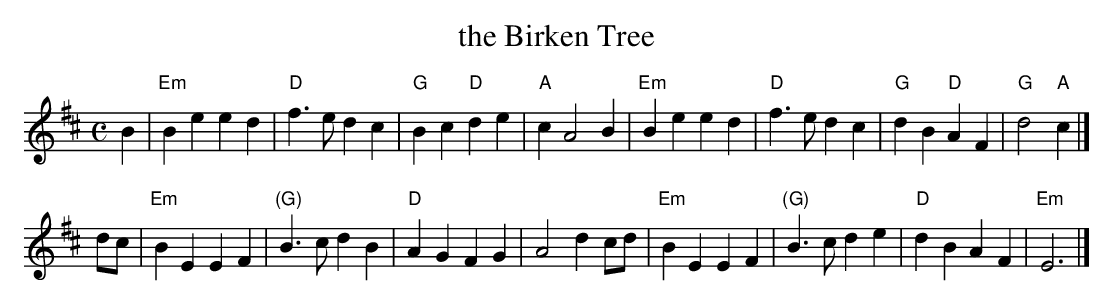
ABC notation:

X:1
T: the Birken Tree
M: C
L: 1/4
K: EDor
B | \
"Em"Be ed | "D"f>e dc | "G"Bc "D"de | "A"cA2 B |\
"Em"Be ed | "D"f>e dc | "G"dB "D"AF | "G"d2 "A"c |]
d/c/ |\
"Em"BE EF | "(G)"B>c dB | "D"AG FG | A2 dc/d/ |\
"Em"BE EF | "(G)"B>c de | "D"dB AF | "Em"E3 |]
